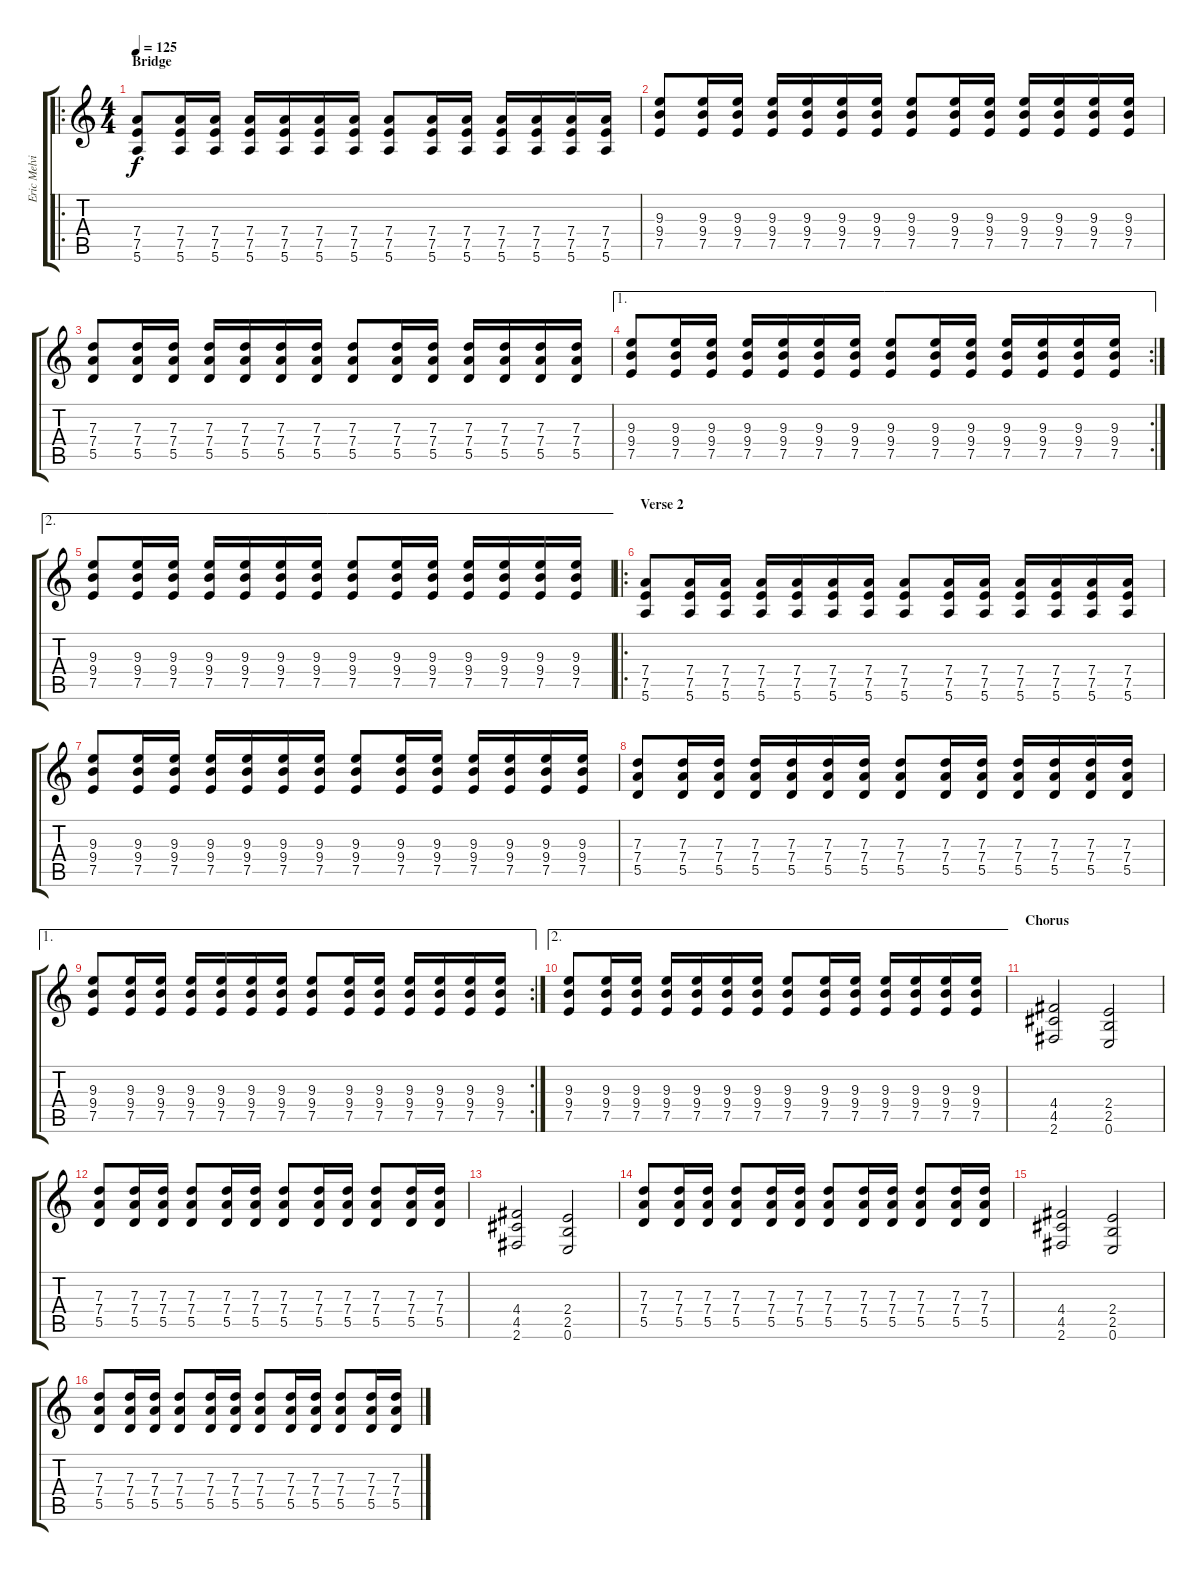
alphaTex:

\track ("Eric Melvin" "Eric Melvi") {instrument distortionguitar}
\staff {score tabs}
\tuning (E4 B3 G3 D3 A2 E2) {hide}
\ro
\ts (4 4)
\section ("" "Bridge")
\tempo 125
\clef g2
\ks c
(7.4 7.5 5.6).8{dy f} (7.4 7.5 5.6).16 (7.4 7.5 5.6).16 (7.4 7.5 5.6).16 (7.4 7.5 5.6).16 (7.4 7.5 5.6).16 (7.4 7.5 5.6).16 (7.4 7.5 5.6).8 (7.4 7.5 5.6).16 (7.4 7.5 5.6).16 (7.4 7.5 5.6).16 (7.4 7.5 5.6).16 (7.4 7.5 5.6).16 (7.4 7.5 5.6).16 |
(9.3 9.4 7.5).8 (9.3 9.4 7.5).16 (9.3 9.4 7.5).16 (9.3 9.4 7.5).16 (9.3 9.4 7.5).16 (9.3 9.4 7.5).16 (9.3 9.4 7.5).16 (9.3 9.4 7.5).8 (9.3 9.4 7.5).16 (9.3 9.4 7.5).16 (9.3 9.4 7.5).16 (9.3 9.4 7.5).16 (9.3 9.4 7.5).16 (9.3 9.4 7.5).16 |
(7.3 7.4 5.5).8 (7.3 7.4 5.5).16 (7.3 7.4 5.5).16 (7.3 7.4 5.5).16 (7.3 7.4 5.5).16 (7.3 7.4 5.5).16 (7.3 7.4 5.5).16 (7.3 7.4 5.5).8 (7.3 7.4 5.5).16 (7.3 7.4 5.5).16 (7.3 7.4 5.5).16 (7.3 7.4 5.5).16 (7.3 7.4 5.5).16 (7.3 7.4 5.5).16 |
\ae 1
\rc 2
(9.3 9.4 7.5).8 (9.3 9.4 7.5).16 (9.3 9.4 7.5).16 (9.3 9.4 7.5).16 (9.3 9.4 7.5).16 (9.3 9.4 7.5).16 (9.3 9.4 7.5).16 (9.3 9.4 7.5).8 (9.3 9.4 7.5).16 (9.3 9.4 7.5).16 (9.3 9.4 7.5).16 (9.3 9.4 7.5).16 (9.3 9.4 7.5).16 (9.3 9.4 7.5).16 |
\ae 2
(9.3 9.4 7.5).8 (9.3 9.4 7.5).16 (9.3 9.4 7.5).16 (9.3 9.4 7.5).16 (9.3 9.4 7.5).16 (9.3 9.4 7.5).16 (9.3 9.4 7.5).16 (9.3 9.4 7.5).8 (9.3 9.4 7.5).16 (9.3 9.4 7.5).16 (9.3 9.4 7.5).16 (9.3 9.4 7.5).16 (9.3 9.4 7.5).16 (9.3 9.4 7.5).16 |
\ro
\section ("" "Verse 2")
(7.4 7.5 5.6).8 (7.4 7.5 5.6).16 (7.4 7.5 5.6).16 (7.4 7.5 5.6).16 (7.4 7.5 5.6).16 (7.4 7.5 5.6).16 (7.4 7.5 5.6).16 (7.4 7.5 5.6).8 (7.4 7.5 5.6).16 (7.4 7.5 5.6).16 (7.4 7.5 5.6).16 (7.4 7.5 5.6).16 (7.4 7.5 5.6).16 (7.4 7.5 5.6).16 |
(9.3 9.4 7.5).8 (9.3 9.4 7.5).16 (9.3 9.4 7.5).16 (9.3 9.4 7.5).16 (9.3 9.4 7.5).16 (9.3 9.4 7.5).16 (9.3 9.4 7.5).16 (9.3 9.4 7.5).8 (9.3 9.4 7.5).16 (9.3 9.4 7.5).16 (9.3 9.4 7.5).16 (9.3 9.4 7.5).16 (9.3 9.4 7.5).16 (9.3 9.4 7.5).16 |
(7.3 7.4 5.5).8 (7.3 7.4 5.5).16 (7.3 7.4 5.5).16 (7.3 7.4 5.5).16 (7.3 7.4 5.5).16 (7.3 7.4 5.5).16 (7.3 7.4 5.5).16 (7.3 7.4 5.5).8 (7.3 7.4 5.5).16 (7.3 7.4 5.5).16 (7.3 7.4 5.5).16 (7.3 7.4 5.5).16 (7.3 7.4 5.5).16 (7.3 7.4 5.5).16 |
\ae 1
\rc 2
(9.3 9.4 7.5).8 (9.3 9.4 7.5).16 (9.3 9.4 7.5).16 (9.3 9.4 7.5).16 (9.3 9.4 7.5).16 (9.3 9.4 7.5).16 (9.3 9.4 7.5).16 (9.3 9.4 7.5).8 (9.3 9.4 7.5).16 (9.3 9.4 7.5).16 (9.3 9.4 7.5).16 (9.3 9.4 7.5).16 (9.3 9.4 7.5).16 (9.3 9.4 7.5).16 |
\ae 2
(9.3 9.4 7.5).8 (9.3 9.4 7.5).16 (9.3 9.4 7.5).16 (9.3 9.4 7.5).16 (9.3 9.4 7.5).16 (9.3 9.4 7.5).16 (9.3 9.4 7.5).16 (9.3 9.4 7.5).8 (9.3 9.4 7.5).16 (9.3 9.4 7.5).16 (9.3 9.4 7.5).16 (9.3 9.4 7.5).16 (9.3 9.4 7.5).16 (9.3 9.4 7.5).16 |
\section ("" "Chorus")
(4.4 4.5 2.6).2 (2.4 2.5 0.6).2 |
(7.3 7.4 5.5).8 (7.3 7.4 5.5).16 (7.3 7.4 5.5).16 (7.3 7.4 5.5).8 (7.3 7.4 5.5).16 (7.3 7.4 5.5).16 (7.3 7.4 5.5).8 (7.3 7.4 5.5).16 (7.3 7.4 5.5).16 (7.3 7.4 5.5).8 (7.3 7.4 5.5).16 (7.3 7.4 5.5).16 |
(4.4 4.5 2.6).2 (2.4 2.5 0.6).2 |
(7.3 7.4 5.5).8 (7.3 7.4 5.5).16 (7.3 7.4 5.5).16 (7.3 7.4 5.5).8 (7.3 7.4 5.5).16 (7.3 7.4 5.5).16 (7.3 7.4 5.5).8 (7.3 7.4 5.5).16 (7.3 7.4 5.5).16 (7.3 7.4 5.5).8 (7.3 7.4 5.5).16 (7.3 7.4 5.5).16 |
(4.4 4.5 2.6).2 (2.4 2.5 0.6).2 |
(7.3 7.4 5.5).8 (7.3 7.4 5.5).16 (7.3 7.4 5.5).16 (7.3 7.4 5.5).8 (7.3 7.4 5.5).16 (7.3 7.4 5.5).16 (7.3 7.4 5.5).8 (7.3 7.4 5.5).16 (7.3 7.4 5.5).16 (7.3 7.4 5.5).8 (7.3 7.4 5.5).16 (7.3 7.4 5.5).16
